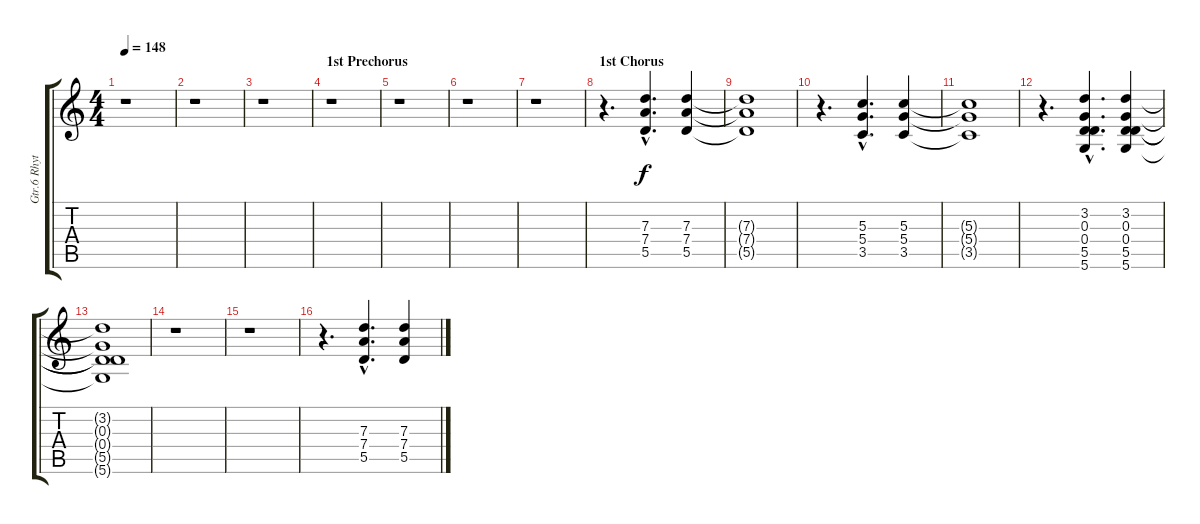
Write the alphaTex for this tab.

\track ("Gtr.6 Rhytm Fills" "Gtr.6 Rhyt") {instrument overdrivenguitar}
\staff {score tabs}
\tuning (E4 B3 G3 D3 A2 D2) {hide}
\ts (4 4)
\tempo 148
\clef g2
\ks c
r.1{dy f} |
r.1 |
r.1 |
\section ("" "1st Prechorus")
r.1 |
r.1 |
r.1 |
r.1 |
\section ("" "1st Chorus")
r.4{d} (7.3{hac} 7.4{hac} 5.5{hac}).4{d} (7.3 7.4 5.5).4 |
(7.3{t} 7.4{t} 5.5{t}).1 |
r.4{d} (5.3{hac} 5.4{hac} 3.5{hac}).4{d} (5.3 5.4 3.5).4 |
(5.3{t} 5.4{t} 3.5{t}).1 |
r.4{d} (3.2{hac} 0.3{hac} 0.4{hac} 5.5{hac} 5.6{hac}).4{d} (3.2 0.3 0.4 5.5 5.6).4 |
(3.2{t} 0.3{t} 0.4{t} 5.5{t} 5.6{t}).1 |
r.1 |
r.1 |
r.4{d} (7.3{hac} 7.4{hac} 5.5{hac}).4{d} (7.3 7.4 5.5).4
